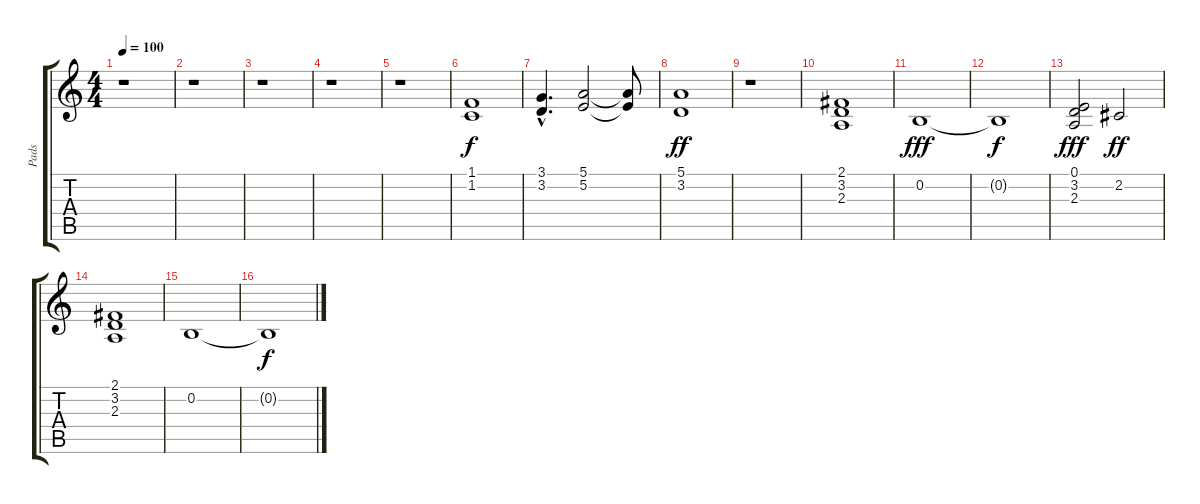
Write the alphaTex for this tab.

\track ("Pads" "Pads") {instrument stringensemble2}
\staff {score tabs}
\tuning (E4 B3 G3 D3 A2 E2) {hide}
\ts (4 4)
\tempo 100
\clef g2
\ks c
r.1{dy ff} |
r.1 |
r.1 |
r.1 |
r.1 |
(1.1 1.2).1{dy f} |
(3.1{hac} 3.2{hac}).4{d} (5.1 5.2).2 (5.1{t} 5.2{t}).8 |
(5.1 3.2).1{dy ff} |
r.1 |
(2.1 3.2 2.3).1{volume 8} |
0.2.1{dy fff} |
0.2{t}.1{dy f} |
(0.1 3.2 2.3).2{dy fff} 2.2.2{dy ff} |
(2.1 3.2 2.3).1 |
0.2.1 |
0.2{t}.1{dy f}
